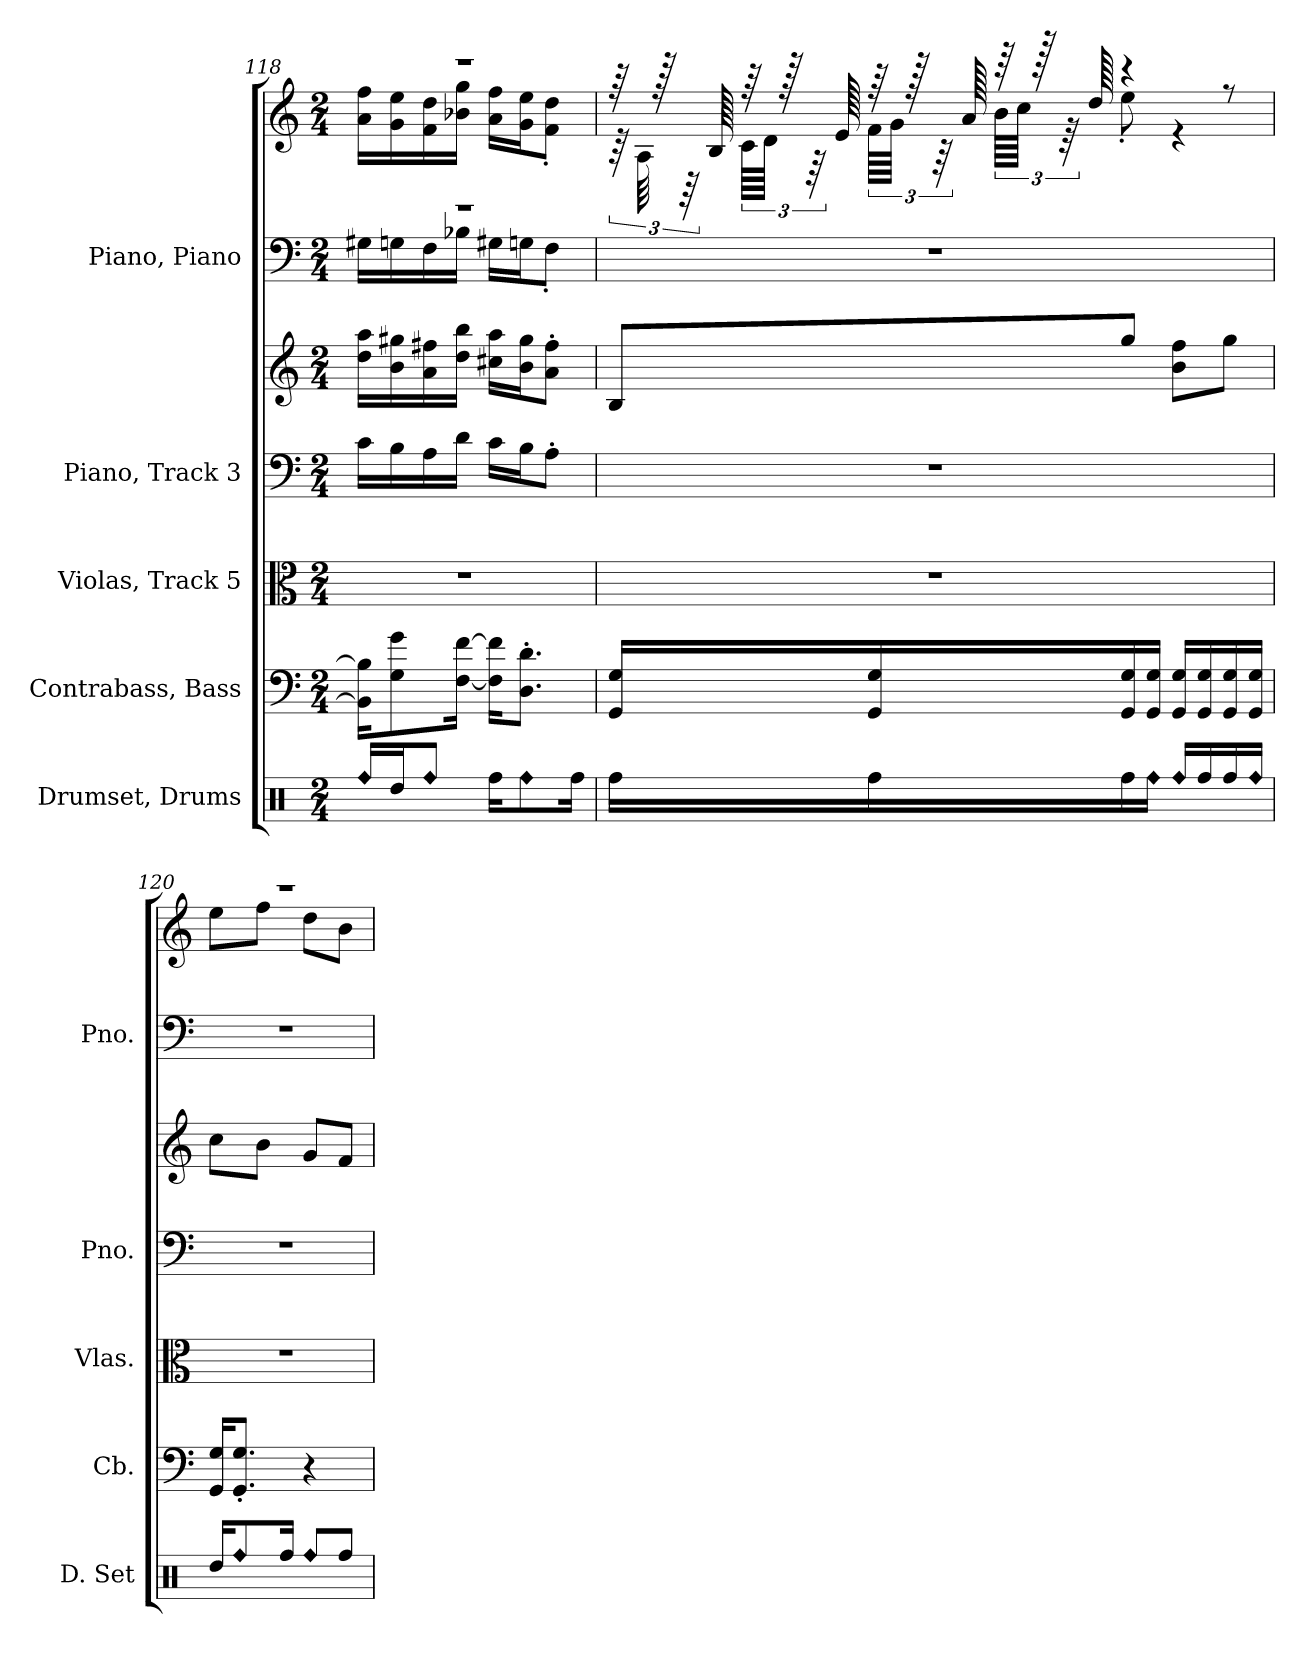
**kern	**kern	**kern	**kern	**kern	**kern	**kern
*part5	*part4	*part3	*part2	*part2	*part1	*part1
*staff7	*staff6	*staff5	*staff4	*staff3	*staff2	*staff1
*I"Drumset, Drums	*I"Contrabass, Bass	*I"Violas, Track  5	*I"Piano, Track  3	*	*I"Piano, Piano	*
*I'D. Set	*I'Cb.	*I'Vlas.	*I'Pno.	*	*I'Pno.	*
*clefX	*clefF4	*clefC3	*clefF4	*clefG2	*clefF4	*clefG2
*	*ITrd7c12	*	*	*	*	*
*k[]	*k[]	*k[]	*k[]	*k[]	*k[]	*k[]
*M2/4	*M2/4	*M2/4	*M2/4	*M2/4	*M2/4	*M2/4
=118	=118	=118	=118	=118	=118	=118
!LO:N:head=diamond	!	!	!	!	!	!
*	*	*	*	*	*^	*^
16Rff/LL	16BBB\] 16BB\]KL	2r	16c\LL	16dd\ 16aa\LL	2r	16G#X\LL	2r	16a\ 16ff\LL
16Rdd/J	8GG\ 8G\	.	16B\	16b\ 16gg#X\	.	16Gn\	.	16g\ 16ee\
!LO:N:head=diamond	!	!	!	!	!	!	!	!
8Rff/J	.	.	16A\	16a\ 16ff#X\	.	16F\	.	16f\ 16dd\
.	[16FF\ [16F\Jk	.	16d\JJ	16dd\ 16bb\JJ	.	16B-X\JJ	.	16b-X\ 16gg\JJ
16Rff\KL	16FF\] 16F\]KL	.	16c\LL	16cc#X\ 16aa\LL	.	16G#X\LL	.	16a\ 16ff\LL
!LO:N:head=diamond	!	!	!	!	!	!	!	!
8Rff\	8.DD\' 8.D\'J	.	16B\J	16b\ 16gg#\J	.	16Gn\J	.	16g\ 16ee\J
.	.	.	8A'\J	8a\' 8ff#\'J	.	8F'\J	.	8f\' 8dd\'J
16Rff\Jk	.	.	.	.	.	.	.	.
*	*	*	*	*	*v	*v	*	*
!!LO:PB:g=z	!!
=119	=119	=119	=119	=119	=119	=119	=119
16Rff\LL	16GGG/ 16GG/LL	2r	2r	8B/L	2r	64r	96r
.	.	.	.	.	.	.	96A\
.	.	.	.	.	.	128r	.
.	.	.	.	.	.	.	96r
.	.	.	.	.	.	128B/	.
.	.	.	.	.	.	64r	96c\LLLL
.	.	.	.	.	.	.	96d\JJJJ
.	.	.	.	.	.	128r	.
.	.	.	.	.	.	.	96r
.	.	.	.	.	.	128e/	.
16Rff\	16GGG/ 16GG/	.	.	.	.	64r	96f\LLLL
.	.	.	.	.	.	.	96g\JJJJ
.	.	.	.	.	.	128r	.
.	.	.	.	.	.	.	96r
.	.	.	.	.	.	128a/	.
.	.	.	.	.	.	64r	96b\LLLL
.	.	.	.	.	.	.	96cc\JJJJ
.	.	.	.	.	.	128r	.
.	.	.	.	.	.	.	96r
.	.	.	.	.	.	128dd/	.
16Rff\	16GGG/ 16GG/	.	.	8gg/J	.	4r	8ee'\
!LO:N:head=diamond	!	!	!	!	!	!	!
16Rff\JJ	16GGG/ 16GG/JJ	.	.	.	.	.	.
!LO:N:head=diamond	!	!	!	!	!	!	!
16Rff/LL	16GGG/ 16GG/LL	.	.	8b\ 8ff\L	.	.	4r
16Rff/	16GGG/ 16GG/	.	.	.	.	.	.
16Rff/	16GGG/ 16GG/	.	.	8gg\J	.	8r	.
!LO:N:head=diamond	!	!	!	!	!	!	!
16Rff/JJ	16GGG/ 16GG/JJ	.	.	.	.	.	.
=120	=120	=120	=120	=120	=120	=120	=120
16Rdd/KL	16GGG/ 16GG/KL	2r	2r	8cc\L	2r	2r	8ee\L
!LO:N:head=diamond	!	!	!	!	!	!	!
8Rff/	8.GGG/' 8.GG/'J	.	.	.	.	.	.
.	.	.	.	8b\J	.	.	8ff\J
16Rff/Jk	.	.	.	.	.	.	.
!LO:N:head=diamond	!	!	!	!	!	!	!
8Rff/L	4r	.	.	8g/L	.	.	8dd\L
8Rff/J	.	.	.	8f/J	.	.	8b\J
*	*	*	*	*	*	*v	*v
=	=	=	=	=	=	=
*-	*-	*-	*-	*-	*-	*-
